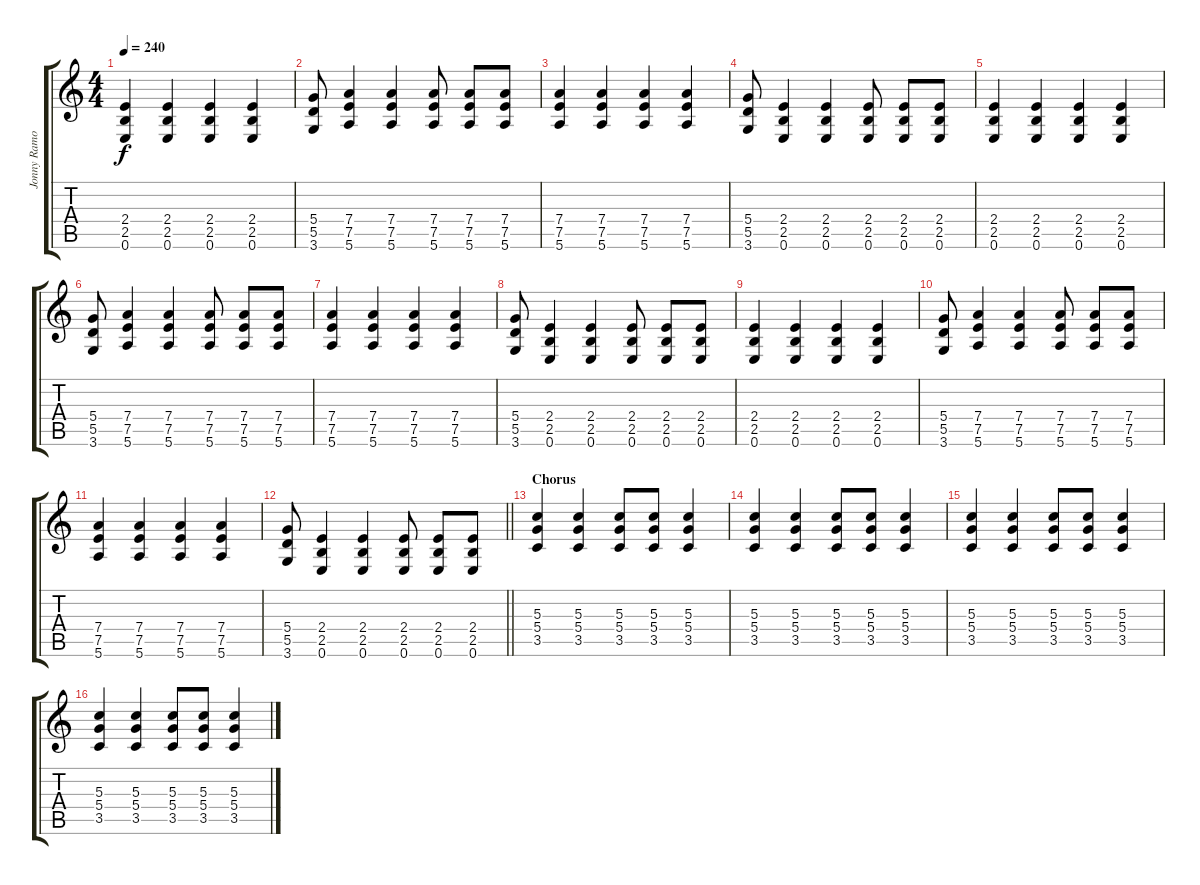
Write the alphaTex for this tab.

\track ("Jonny Ramone" "Jonny Ramo") {instrument overdrivenguitar}
\staff {score tabs}
\tuning (E4 B3 G3 D3 A2 E2) {hide}
\ts (4 4)
\tempo 240
\clef g2
\ks c
(2.4 2.5 0.6).4{dy f} (2.4 2.5 0.6).4 (2.4 2.5 0.6).4 (2.4 2.5 0.6).4 |
(5.4 5.5 3.6).8 (7.4 7.5 5.6).4 (7.4 7.5 5.6).4 (7.4 7.5 5.6).8 (7.4 7.5 5.6).8 (7.4 7.5 5.6).8 |
(7.4 7.5 5.6).4 (7.4 7.5 5.6).4 (7.4 7.5 5.6).4 (7.4 7.5 5.6).4 |
(5.4 5.5 3.6).8 (2.4 2.5 0.6).4 (2.4 2.5 0.6).4 (2.4 2.5 0.6).8 (2.4 2.5 0.6).8 (2.4 2.5 0.6).8 |
(2.4 2.5 0.6).4 (2.4 2.5 0.6).4 (2.4 2.5 0.6).4 (2.4 2.5 0.6).4 |
(5.4 5.5 3.6).8 (7.4 7.5 5.6).4 (7.4 7.5 5.6).4 (7.4 7.5 5.6).8 (7.4 7.5 5.6).8 (7.4 7.5 5.6).8 |
(7.4 7.5 5.6).4 (7.4 7.5 5.6).4 (7.4 7.5 5.6).4 (7.4 7.5 5.6).4 |
(5.4 5.5 3.6).8 (2.4 2.5 0.6).4 (2.4 2.5 0.6).4 (2.4 2.5 0.6).8 (2.4 2.5 0.6).8 (2.4 2.5 0.6).8 |
(2.4 2.5 0.6).4 (2.4 2.5 0.6).4 (2.4 2.5 0.6).4 (2.4 2.5 0.6).4 |
(5.4 5.5 3.6).8 (7.4 7.5 5.6).4 (7.4 7.5 5.6).4 (7.4 7.5 5.6).8 (7.4 7.5 5.6).8 (7.4 7.5 5.6).8 |
(7.4 7.5 5.6).4 (7.4 7.5 5.6).4 (7.4 7.5 5.6).4 (7.4 7.5 5.6).4 |
\barLineRight lightlight
(5.4 5.5 3.6).8 (2.4 2.5 0.6).4 (2.4 2.5 0.6).4 (2.4 2.5 0.6).8 (2.4 2.5 0.6).8 (2.4 2.5 0.6).8 |
\section ("" "Chorus")
(5.3 5.4 3.5).4 (5.3 5.4 3.5).4 (5.3 5.4 3.5).8 (5.3 5.4 3.5).8 (5.3 5.4 3.5).4 |
(5.3 5.4 3.5).4 (5.3 5.4 3.5).4 (5.3 5.4 3.5).8 (5.3 5.4 3.5).8 (5.3 5.4 3.5).4 |
(5.3 5.4 3.5).4 (5.3 5.4 3.5).4 (5.3 5.4 3.5).8 (5.3 5.4 3.5).8 (5.3 5.4 3.5).4 |
(5.3 5.4 3.5).4 (5.3 5.4 3.5).4 (5.3 5.4 3.5).8 (5.3 5.4 3.5).8 (5.3 5.4 3.5).4
